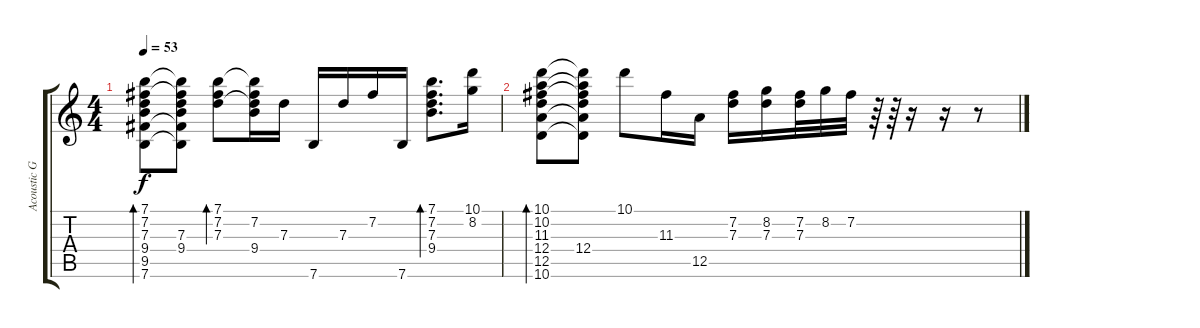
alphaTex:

\track ("Acoustic Guitar" "Acoustic G") {instrument acousticguitarsteel}
\staff {score tabs}
\tuning (E4 B3 G3 D3 A2 E2) {hide}
\ts (4 4)
\tempo 53
\clef g2
\ks c
(7.1 7.2 7.3 9.4 9.5 7.6).8{bd 60 dy f} (7.1{t} 7.2{t} 7.3 9.4 9.5{t} 7.6{t}).8 (7.1 7.2 7.3).8{bd 60} (7.1{t} 7.2 7.3{t} 9.4).16 7.3.16 7.6.16 7.3.16 7.2.16 7.6.16 (7.1 7.2 7.3 9.4).8{d bd 60} (10.1 8.2).16 |
(10.1 10.2 11.3 12.4 12.5 10.6).8{bd 60} (10.1{t} 10.2{t} 11.3{t} 12.4 12.5{t} 10.6{t}).8 10.1.8 11.3.16 12.5.16 (7.2 7.3).16 (8.2 7.3).16 (7.2 7.3).32 8.2.32 7.2.32 r.64 r.64 r.16 r.16 r.8
